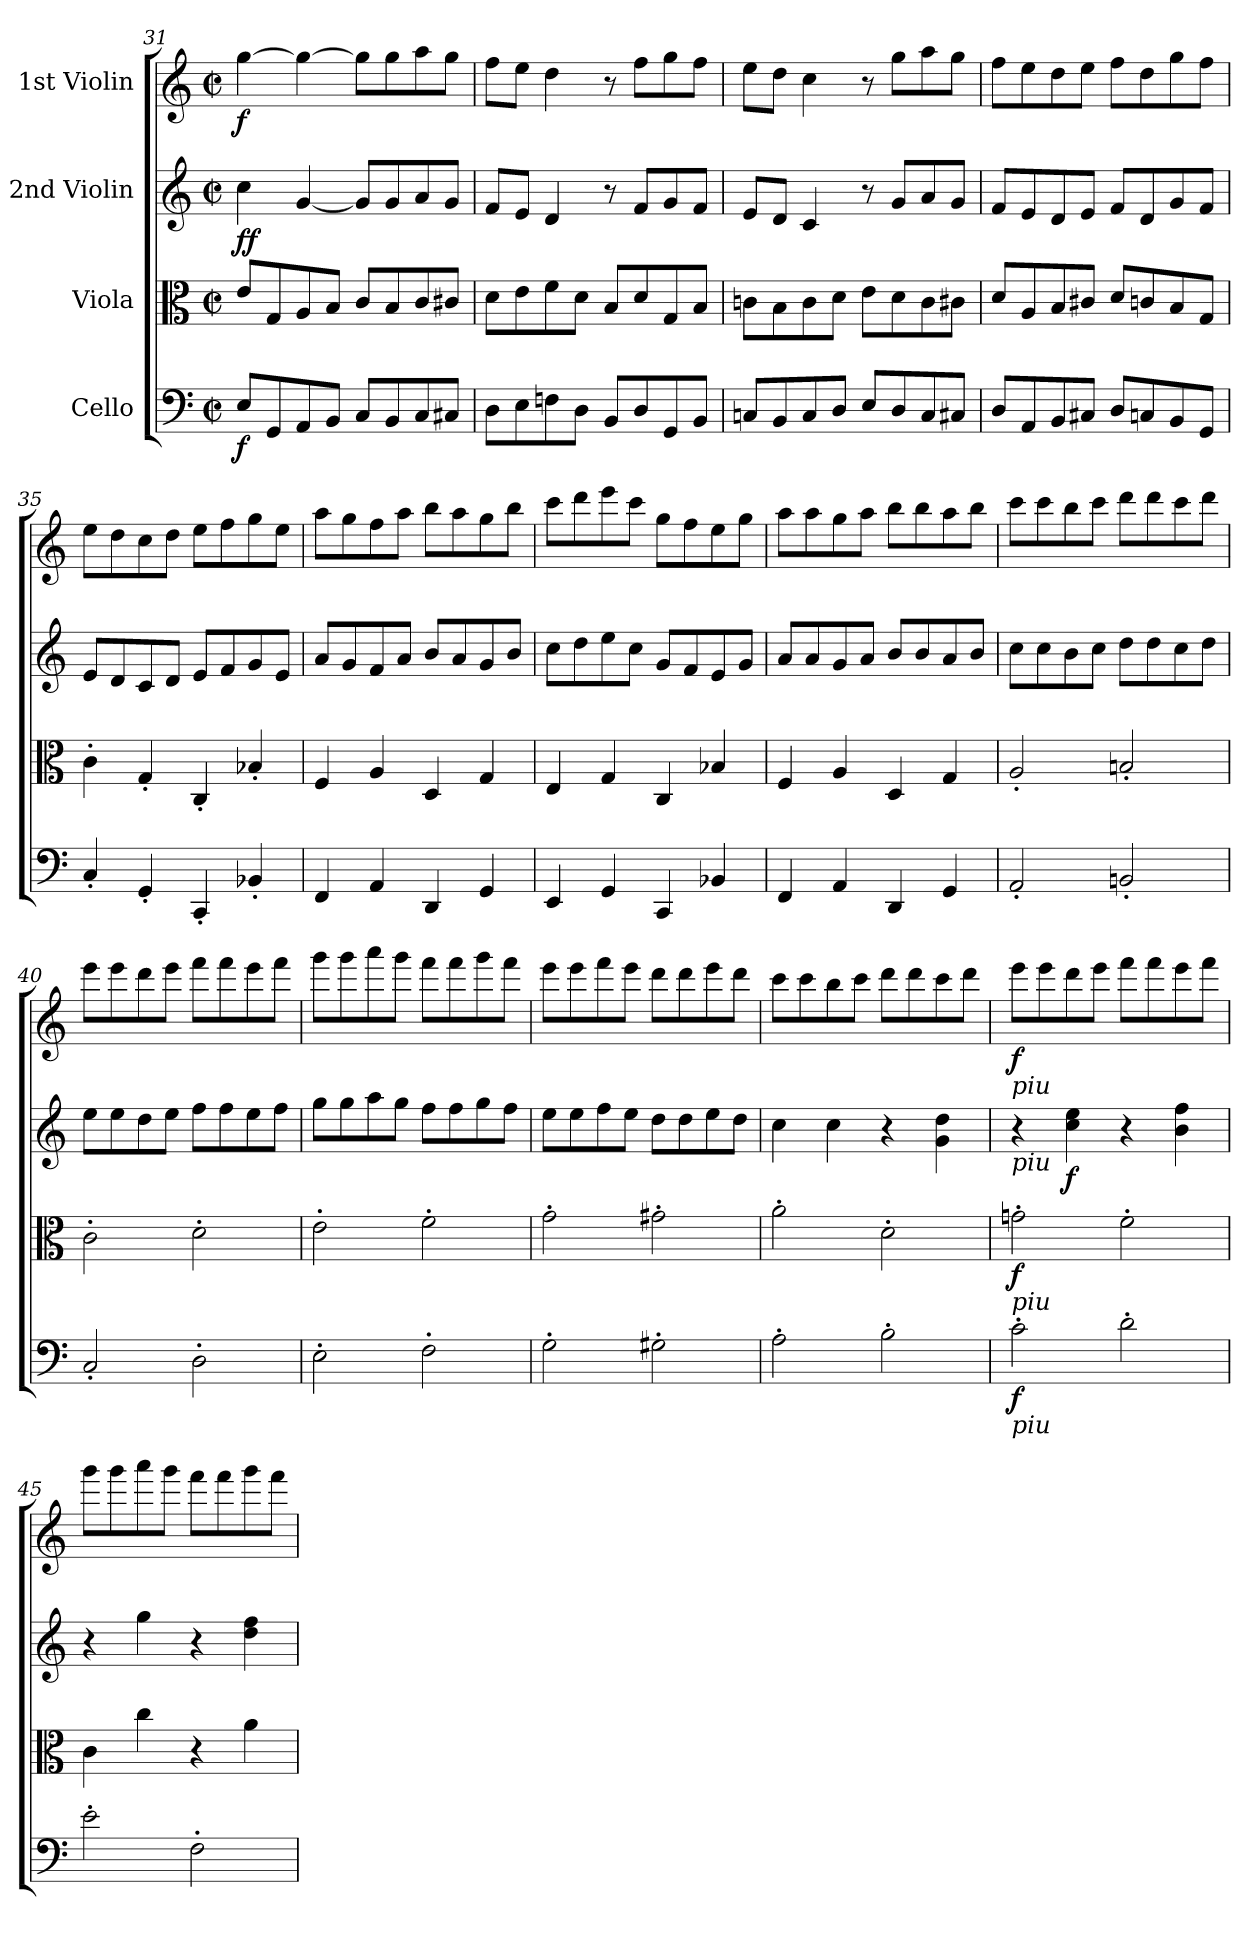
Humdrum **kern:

**kern	**dynam	**kern	**dynam	**kern	**dynam	**kern	**dynam
*part4	*part4	*part3	*part3	*part2	*part2	*part1	*part1
*staff4	*staff4	*staff3	*staff3	*staff2	*staff2	*staff1	*staff1
*I"Cello	*	*I"Viola	*	*I"2nd Violin	*	*I"1st Violin	*
*clefF4	*	*clefC3	*	*clefG2	*	*clefG2	*
*k[]	*	*k[]	*	*k[]	*	*k[]	*
*M2/2	*	*M2/2	*	*M2/2	*	*M2/2	*
*met(c|)	*	*met(c|)	*	*met(c|)	*	*met(c|)	*
=31	=31	=31	=31	=31	=31	=31	=31
!	!LO:DY:b	!	!LO:DY:b	!	!	!	!
!	!	!	!LO:DY:n=1:a	!	!	!	!LO:DY:b
8E/L	f	8e/L	f f	4cc\	.	[4gg\	f
8GG/	.	8G/	.	.	.	.	.
8AA/	.	8A/	.	[4g/	.	4gg\_	.
8BB/J	.	8B/J	.	.	.	.	.
8C/L	.	8c/L	.	8g/L]	.	8gg\L]	.
8BB/	.	8B/	.	8g/	.	8gg\	.
8C/	.	8c/	.	8a/	.	8aa\	.
8C#X/J	.	8c#X/J	.	8g/J	.	8gg\J	.
=32	=32	=32	=32	=32	=32	=32	=32
8D\L	.	8d\L	.	8f/L	.	8ff\L	.
8E\	.	8e\	.	8e/J	.	8ee\J	.
8Fn\	.	8f\	.	4d/	.	4dd\	.
8D\J	.	8d\J	.	.	.	.	.
8BB/L	.	8B/L	.	8r	.	8r	.
8D/	.	8d/	.	8f/L	.	8ff\L	.
8GG/	.	8G/	.	8g/	.	8gg\	.
8BB/J	.	8B/J	.	8f/J	.	8ff\J	.
=33	=33	=33	=33	=33	=33	=33	=33
8Cn/L	.	8cn\L	.	8e/L	.	8ee\L	.
8BB/	.	8B\	.	8d/J	.	8dd\J	.
8C/	.	8c\	.	4c/	.	4cc\	.
8D/J	.	8d\J	.	.	.	.	.
8E/L	.	8e\L	.	8r	.	8r	.
8D/	.	8d\	.	8g/L	.	8gg\L	.
8C/	.	8c\	.	8a/	.	8aa\	.
8C#X/J	.	8c#X\J	.	8g/J	.	8gg\J	.
=34	=34	=34	=34	=34	=34	=34	=34
8D/L	.	8d/L	.	8f/L	.	8ff\L	.
8AA/	.	8A/	.	8e/	.	8ee\	.
8BB/	.	8B/	.	8d/	.	8dd\	.
8C#X/J	.	8c#X/J	.	8e/J	.	8ee\J	.
8D/L	.	8d/L	.	8f/L	.	8ff\L	.
8Cn/	.	8cn/	.	8d/	.	8dd\	.
8BB/	.	8B/	.	8g/	.	8gg\	.
8GG/J	.	8G/J	.	8f/J	.	8ff\J	.
=35	=35	=35	=35	=35	=35	=35	=35
4C'/	.	4c'\	.	8e/L	.	8ee\L	.
.	.	.	.	8d/	.	8dd\	.
4GG'/	.	4G'/	.	8c/	.	8cc\	.
.	.	.	.	8d/J	.	8dd\J	.
4CC'/	.	4C'/	.	8e/L	.	8ee\L	.
.	.	.	.	8f/	.	8ff\	.
4BB-X'/	.	4B-X'/	.	8g/	.	8gg\	.
.	.	.	.	8e/J	.	8ee\J	.
=36	=36	=36	=36	=36	=36	=36	=36
4FF/	.	4F/	.	8a/L	.	8aa\L	.
.	.	.	.	8g/	.	8gg\	.
4AA/	.	4A/	.	8f/	.	8ff\	.
.	.	.	.	8a/J	.	8aa\J	.
4DD/	.	4D/	.	8b/L	.	8bb\L	.
.	.	.	.	8a/	.	8aa\	.
4GG/	.	4G/	.	8g/	.	8gg\	.
.	.	.	.	8b/J	.	8bb\J	.
=37	=37	=37	=37	=37	=37	=37	=37
4EE/	.	4E/	.	8cc\L	.	8ccc\L	.
.	.	.	.	8dd\	.	8ddd\	.
4GG/	.	4G/	.	8ee\	.	8eee\	.
.	.	.	.	8cc\J	.	8ccc\J	.
4CC/	.	4C/	.	8g/L	.	8gg\L	.
.	.	.	.	8f/	.	8ff\	.
4BB-X/	.	4B-X/	.	8e/	.	8ee\	.
.	.	.	.	8g/J	.	8gg\J	.
=38	=38	=38	=38	=38	=38	=38	=38
4FF/	.	4F/	.	8a/L	.	8aa\L	.
.	.	.	.	8a/	.	8aa\	.
4AA/	.	4A/	.	8g/	.	8gg\	.
.	.	.	.	8a/J	.	8aa\J	.
4DD/	.	4D/	.	8b/L	.	8bb\L	.
.	.	.	.	8b/	.	8bb\	.
4GG/	.	4G/	.	8a/	.	8aa\	.
.	.	.	.	8b/J	.	8bb\J	.
=39	=39	=39	=39	=39	=39	=39	=39
2AA'/	.	2A'/	.	8cc\L	.	8ccc\L	.
.	.	.	.	8cc\	.	8ccc\	.
.	.	.	.	8b\	.	8bb\	.
.	.	.	.	8cc\J	.	8ccc\J	.
2BBn'/	.	2Bn'/	.	8dd\L	.	8ddd\L	.
.	.	.	.	8dd\	.	8ddd\	.
.	.	.	.	8cc\	.	8ccc\	.
.	.	.	.	8dd\J	.	8ddd\J	.
=40	=40	=40	=40	=40	=40	=40	=40
2C'/	.	2c'\	.	8ee\L	.	8eee\L	.
.	.	.	.	8ee\	.	8eee\	.
.	.	.	.	8dd\	.	8ddd\	.
.	.	.	.	8ee\J	.	8eee\J	.
2D'\	.	2d'\	.	8ff\L	.	8fff\L	.
.	.	.	.	8ff\	.	8fff\	.
.	.	.	.	8ee\	.	8eee\	.
.	.	.	.	8ff\J	.	8fff\J	.
=41	=41	=41	=41	=41	=41	=41	=41
2E'\	.	2e'\	.	8gg\L	.	8ggg\L	.
.	.	.	.	8gg\	.	8ggg\	.
.	.	.	.	8aa\	.	8aaa\	.
.	.	.	.	8gg\J	.	8ggg\J	.
2F'\	.	2f'\	.	8ff\L	.	8fff\L	.
.	.	.	.	8ff\	.	8fff\	.
.	.	.	.	8gg\	.	8ggg\	.
.	.	.	.	8ff\J	.	8fff\J	.
=42	=42	=42	=42	=42	=42	=42	=42
2G'\	.	2g'\	.	8ee\L	.	8eee\L	.
.	.	.	.	8ee\	.	8eee\	.
.	.	.	.	8ff\	.	8fff\	.
.	.	.	.	8ee\J	.	8eee\J	.
2G#X'\	.	2g#X'\	.	8dd\L	.	8ddd\L	.
.	.	.	.	8dd\	.	8ddd\	.
.	.	.	.	8ee\	.	8eee\	.
.	.	.	.	8dd\J	.	8ddd\J	.
=43	=43	=43	=43	=43	=43	=43	=43
2A'\	.	2a'\	.	4cc\	.	8ccc\L	.
.	.	.	.	.	.	8ccc\	.
.	.	.	.	4cc\	.	8bb\	.
.	.	.	.	.	.	8ccc\J	.
2B'\	.	2d'\	.	4r	.	8ddd\L	.
.	.	.	.	.	.	8ddd\	.
.	.	.	.	4g\ 4dd\	.	8ccc\	.
.	.	.	.	.	.	8ddd\J	.
=44	=44	=44	=44	=44	=44	=44	=44
!	!	!	!	!	!	!LO:TX:b:i:t=piu	!
!	!	!	!	!LO:TX:b:i:t=piu	!	!	!
!	!	!LO:TX:b:i:t=piu	!	!	!	!	!
!LO:TX:b:i:t=piu	!	!	!	!	!	!	!
!	!LO:DY:b	!	!LO:DY:b	!	!	!	!LO:DY:b
2c'\	f	2gn'\	f	4r	.	8eee\L	f
.	.	.	.	.	.	8eee\	.
!	!	!	!	!	!LO:DY:b	!	!
.	.	.	.	4cc\ 4ee\	f	8ddd\	.
.	.	.	.	.	.	8eee\J	.
2d'\	.	2f'\	.	4r	.	8fff\L	.
.	.	.	.	.	.	8fff\	.
.	.	.	.	4b\ 4ff\	.	8eee\	.
.	.	.	.	.	.	8fff\J	.
=45	=45	=45	=45	=45	=45	=45	=45
2e'\	.	4c\	.	4r	.	8ggg\L	.
.	.	.	.	.	.	8ggg\	.
.	.	4cc\	.	4gg\	.	8aaa\	.
.	.	.	.	.	.	8ggg\J	.
2F'\	.	4r	.	4r	.	8fff\L	.
.	.	.	.	.	.	8fff\	.
.	.	4a\	.	4dd\ 4ff\	.	8ggg\	.
.	.	.	.	.	.	8fff\J	.
=	=	=	=	=	=	=	=
*-	*-	*-	*-	*-	*-	*-	*-
